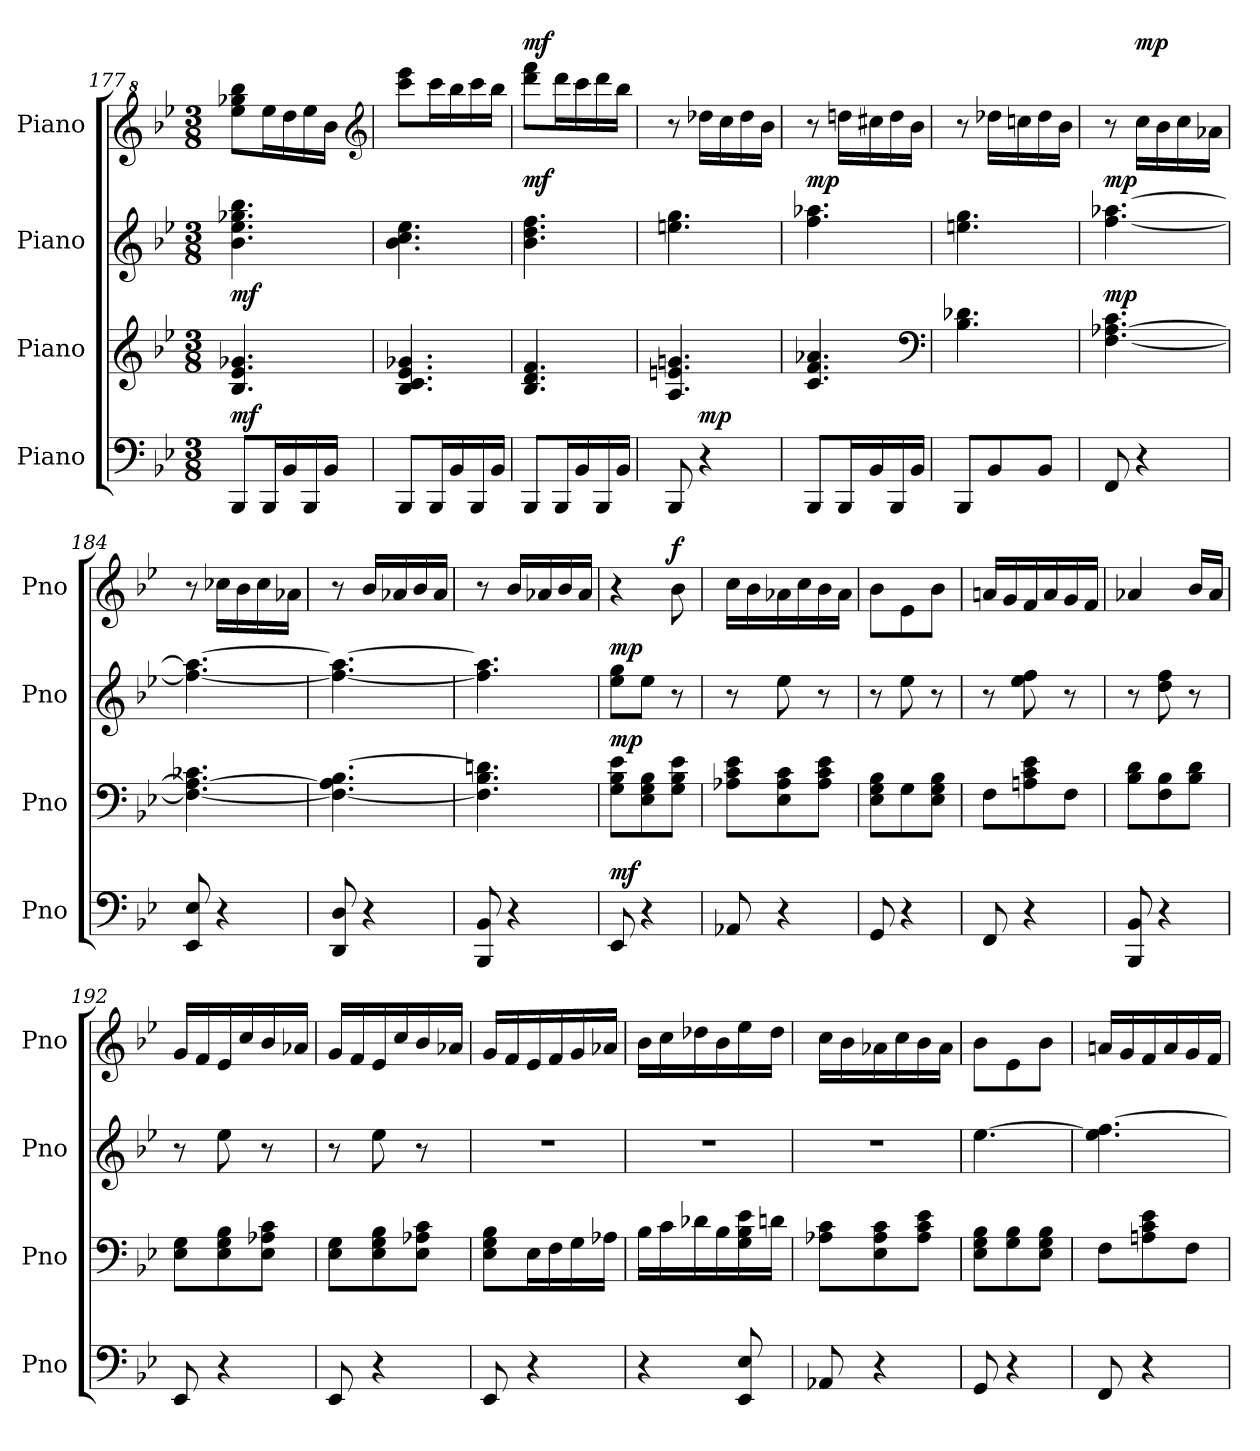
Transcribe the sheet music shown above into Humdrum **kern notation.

**kern	**dynam	**kern	**dynam	**kern	**dynam	**kern	**dynam
*part4	*part4	*part3	*part3	*part2	*part2	*part1	*part1
*staff4	*staff4	*staff3	*staff3	*staff2	*staff2	*staff1	*staff1
*I"Piano	*	*I"Piano	*	*I"Piano	*	*I"Piano	*
*I'Pno	*	*I'Pno	*	*I'Pno	*	*I'Pno	*
*clefF4	*	*clefG2	*	*clefG2	*	*clefG^2	*
*k[b-e-]	*	*k[b-e-]	*	*k[b-e-]	*	*k[b-e-]	*
*B-:	*	*B-:	*	*B-:	*	*B-:	*
*M3/8	*	*M3/8	*	*M3/8	*	*M3/8	*
=177	=177	=177	=177	=177	=177	=177	=177
!	!LO:DY:a	!	!LO:DY:a	!	!	!	!
8BBB-/L	mf	4.B-/ 4.e-/ 4.g-X/	mf	4.b-\ 4.ee-\ 4.gg-X\ 4.bb-\	.	8eee-\ 8ggg-X\ 8bbb-\L	.
16BBB-/L	.	.	.	.	.	16eee-\L	.
16BB-/	.	.	.	.	.	16ddd\	.
16BBB-/	.	.	.	.	.	16eee-\	.
16BB-/JJ	.	.	.	.	.	16bb-\JJ	.
*	*	*	*	*	*	*clefG2	*
=178	=178	=178	=178	=178	=178	=178	=178
8BBB-/L	.	4.B-/ 4.c/ 4.e-/ 4.g-X/	.	4.b-\ 4.cc\ 4.ee-\	.	8ccc\ 8eee-\L	.
16BBB-/L	.	.	.	.	.	16ccc\L	.
16BB-/	.	.	.	.	.	16bb-\	.
16BBB-/	.	.	.	.	.	16ccc\	.
16BB-/JJ	.	.	.	.	.	16bb-\JJ	.
=179	=179	=179	=179	=179	=179	=179	=179
!	!	!	!	!	!LO:DY:a	!	!LO:DY:a
8BBB-/L	.	4.B-/ 4.d/ 4.f/	.	4.b-\ 4.dd\ 4.ff\	mf	8ddd\ 8fff\L	mf
16BBB-/L	.	.	.	.	.	16ddd\L	.
16BB-/	.	.	.	.	.	16ccc\	.
16BBB-/	.	.	.	.	.	16ddd\	.
16BB-/JJ	.	.	.	.	.	16bb-\JJ	.
=180	=180	=180	=180	=180	=180	=180	=180
8BBB-/	.	4.A/ 4.en/ 4.gn/	.	4.een\ 4.gg\	.	8r	.
!	!LO:DY:a	!	!	!	!	!	!
4r	mp	.	.	.	.	16dd-X\LL	.
.	.	.	.	.	.	16cc\	.
.	.	.	.	.	.	16dd-\	.
.	.	.	.	.	.	16b-\JJ	.
=181	=181	=181	=181	=181	=181	=181	=181
!	!	!	!	!	!LO:DY:a	!	!
8BBB-/L	.	4.c/ 4.f/ 4.a-X/	.	4.ff\ 4.aa-X\	mp	8r	.
16BBB-/L	.	.	.	.	.	16ddn\LL	.
16BB-/	.	.	.	.	.	16cc#X\	.
16BBB-/	.	.	.	.	.	16dd\	.
16BB-/JJ	.	.	.	.	.	16b-\JJ	.
*	*	*clefF4	*	*	*	*	*
!!LO:PB:g=z
=182	=182	=182	=182	=182	=182	=182	=182
8BBB-/L	.	4.B-\ 4.d-X\	.	4.een\ 4.gg\	.	8r	.
8BB-/	.	.	.	.	.	16dd-X\LL	.
.	.	.	.	.	.	16ccn\	.
8BB-/J	.	.	.	.	.	16dd-\	.
.	.	.	.	.	.	16b-\JJ	.
!!LO:PB:g=z
=183	=183	=183	=183	=183	=183	=183	=183
!	!	!	!LO:DY:a	!	!LO:DY:a	!	!
8FF/	.	[4.F\ [4.A-X\ 4.c\	mp	[4.ff\ [4.aa-X\	mp	8r	.
!	!	!	!	!	!	!	!LO:DY:a
4r	.	.	.	.	.	16cc\LL	mp
.	.	.	.	.	.	16b-\	.
.	.	.	.	.	.	16cc\	.
.	.	.	.	.	.	16a-X\JJ	.
=184	=184	=184	=184	=184	=184	=184	=184
8EE-/ 8E-/	.	4.F\_ 4.A-\_ 4.c-X\	.	4.ff\_ 4.aa-\_	.	8r	.
4r	.	.	.	.	.	16cc-X\LL	.
.	.	.	.	.	.	16b-\	.
.	.	.	.	.	.	16cc-\	.
.	.	.	.	.	.	16a-X\JJ	.
=185	=185	=185	=185	=185	=185	=185	=185
8DD/ 8D/	.	4.F\_ 4.A-\] [4.B-\	.	4.ff\_ 4.aa-\_	.	8r	.
4r	.	.	.	.	.	16b-/LL	.
.	.	.	.	.	.	16a-X/	.
.	.	.	.	.	.	16b-/	.
.	.	.	.	.	.	16a-/JJ	.
=186	=186	=186	=186	=186	=186	=186	=186
8BBB-/ 8BB-/	.	4.F\] 4.B-\] 4.dn\	.	4.ff\] 4.aa-\]	.	8r	.
4r	.	.	.	.	.	16b-/LL	.
.	.	.	.	.	.	16a-X/	.
.	.	.	.	.	.	16b-/	.
.	.	.	.	.	.	16a-/JJ	.
=187	=187	=187	=187	=187	=187	=187	=187
!	!LO:DY:a	!	!LO:DY:a	!	!LO:DY:a	!	!
8EE-/	mf	8G\ 8B-\ 8e-\L	mp	8ee-\ 8gg\L	mp	4r	.
4r	.	8E-\ 8G\ 8B-\	.	8ee-\J	.	.	.
!	!	!	!	!	!	!	!LO:DY:a
.	.	8G\ 8B-\ 8e-\J	.	8r	.	8b-\	f
=188	=188	=188	=188	=188	=188	=188	=188
8AA-X/	.	8A-X\ 8c\ 8e-\L	.	8r	.	16cc\LL	.
.	.	.	.	.	.	16b-\	.
4r	.	8E-\ 8A-\ 8c\	.	8ee-\	.	16a-X\	.
.	.	.	.	.	.	16cc\	.
.	.	8A-\ 8c\ 8e-\J	.	8r	.	16b-\	.
.	.	.	.	.	.	16a-\JJ	.
!!LO:PB:g=z
=189	=189	=189	=189	=189	=189	=189	=189
8GG/	.	8E-\ 8G\ 8B-\L	.	8r	.	8b-\L	.
4r	.	8G\	.	8ee-\	.	8e-\	.
.	.	8E-\ 8G\ 8B-\J	.	8r	.	8b-\J	.
!!LO:PB:g=z
=190	=190	=190	=190	=190	=190	=190	=190
8FF/	.	8F\L	.	8r	.	16an/LL	.
.	.	.	.	.	.	16g/	.
4r	.	8An\ 8c\ 8e-\	.	8ee-\ 8ff\	.	16f/	.
.	.	.	.	.	.	16a/	.
.	.	8F\J	.	8r	.	16g/	.
.	.	.	.	.	.	16f/JJ	.
=191	=191	=191	=191	=191	=191	=191	=191
8BBB-/ 8BB-/	.	8B-\ 8d\L	.	8r	.	4a-X/	.
4r	.	8F\ 8B-\	.	8dd\ 8ff\	.	.	.
.	.	8B-\ 8d\J	.	8r	.	16b-/LL	.
.	.	.	.	.	.	16a-/JJ	.
=192	=192	=192	=192	=192	=192	=192	=192
8EE-/	.	8E-\ 8G\L	.	8r	.	16g/LL	.
.	.	.	.	.	.	16f/	.
4r	.	8E-\ 8G\ 8B-\	.	8ee-\	.	16e-/	.
.	.	.	.	.	.	16cc/	.
.	.	8E-\ 8A-X\ 8c\J	.	8r	.	16b-/	.
.	.	.	.	.	.	16a-X/JJ	.
=193	=193	=193	=193	=193	=193	=193	=193
8EE-/	.	8E-\ 8G\L	.	8r	.	16g/LL	.
.	.	.	.	.	.	16f/	.
4r	.	8E-\ 8G\ 8B-\	.	8ee-\	.	16e-/	.
.	.	.	.	.	.	16cc/	.
.	.	8E-\ 8A-X\ 8c\J	.	8r	.	16b-/	.
.	.	.	.	.	.	16a-X/JJ	.
=194	=194	=194	=194	=194	=194	=194	=194
8EE-/	.	8E-\ 8G\ 8B-\L	.	4.r	.	16g/LL	.
.	.	.	.	.	.	16f/	.
4r	.	16E-\L	.	.	.	16e-/	.
.	.	16F\	.	.	.	16f/	.
.	.	16G\	.	.	.	16g/	.
.	.	16A-X\JJ	.	.	.	16a-X/JJ	.
=195	=195	=195	=195	=195	=195	=195	=195
4r	.	16B-\LL	.	4.r	.	16b-\LL	.
.	.	16c\	.	.	.	16cc\	.
.	.	16d-X\	.	.	.	16dd-X\	.
.	.	16B-\	.	.	.	16b-\	.
8EE-/ 8E-/	.	16G\ 16B-\ 16e-\	.	.	.	16ee-\	.
.	.	16dn\JJ	.	.	.	16dd-\JJ	.
!!LO:PB:g=z
=196	=196	=196	=196	=196	=196	=196	=196
8AA-X/	.	8A-X\ 8c\L	.	4.r	.	16cc\LL	.
.	.	.	.	.	.	16b-\	.
4r	.	8E-\ 8A-\ 8c\	.	.	.	16a-X\	.
.	.	.	.	.	.	16cc\	.
.	.	8A-\ 8c\ 8e-\J	.	.	.	16b-\	.
.	.	.	.	.	.	16a-\JJ	.
=197	=197	=197	=197	=197	=197	=197	=197
8GG/	.	8E-\ 8G\ 8B-\L	.	[4.ee-\	.	8b-\L	.
4r	.	8G\ 8B-\	.	.	.	8e-\	.
.	.	8E-\ 8G\ 8B-\J	.	.	.	8b-\J	.
=198	=198	=198	=198	=198	=198	=198	=198
8FF/	.	8F\L	.	4.ee-\] [4.ff\	.	16an/LL	.
.	.	.	.	.	.	16g/	.
4r	.	8An\ 8c\ 8e-\	.	.	.	16f/	.
.	.	.	.	.	.	16a/	.
.	.	8F\J	.	.	.	16g/	.
.	.	.	.	.	.	16f/JJ	.
=	=	=	=	=	=	=	=
*-	*-	*-	*-	*-	*-	*-	*-
